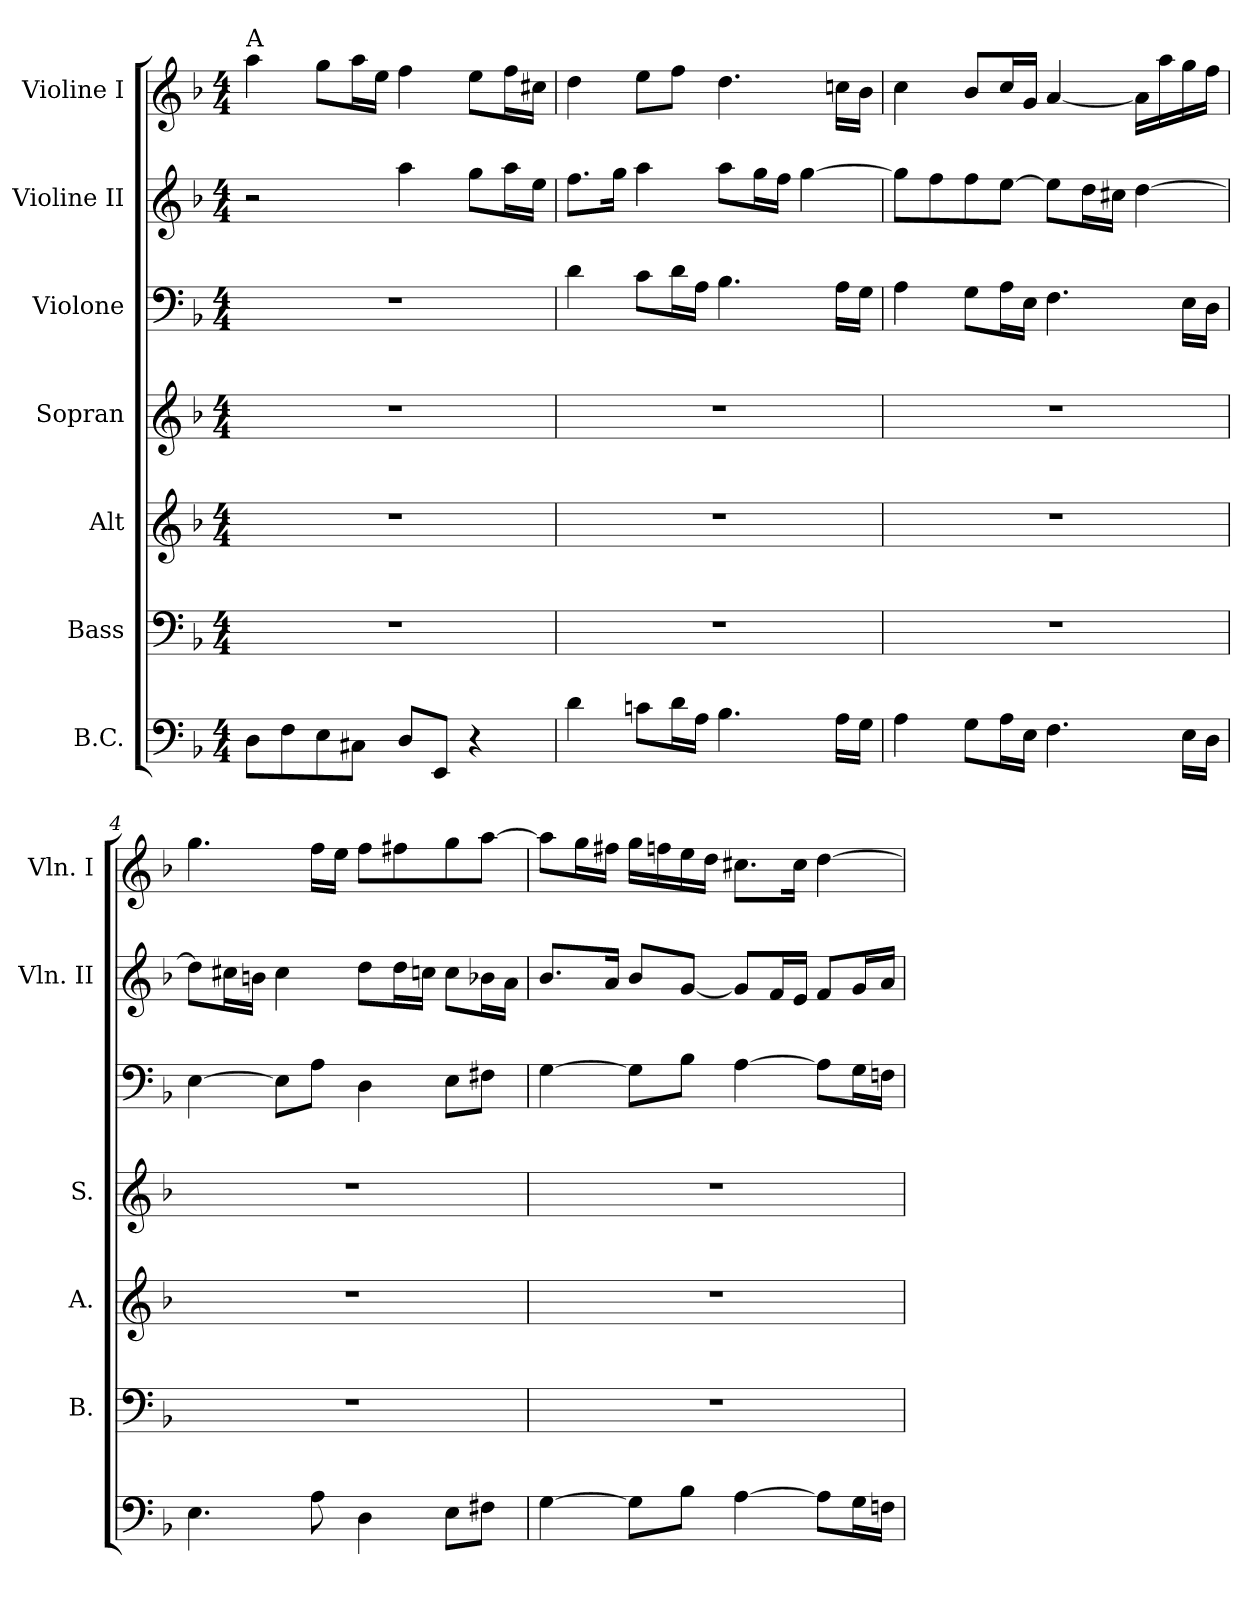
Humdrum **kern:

**kern	**kern	**kern	**kern	**kern	**kern	**kern
*part7	*part6	*part5	*part4	*part3	*part2	*part1
*staff7	*staff6	*staff5	*staff4	*staff3	*staff2	*staff1
*I"B.C.	*I"Bass	*I"Alt	*I"Sopran	*I"Violone	*I"Violine II	*I"Violine I
*	*I'B.	*I'A.	*I'S.	*	*I'Vln. II	*I'Vln. I
!!LO:PB:g=z
*clefF4	*clefF4	*clefG2	*clefG2	*clefF4	*clefG2	*clefG2
*k[b-]	*k[b-]	*k[b-]	*k[b-]	*k[b-]	*k[b-]	*k[b-]
*F:	*F:	*F:	*F:	*F:	*F:	*F:
*M4/4	*M4/4	*M4/4	*M4/4	*M4/4	*M4/4	*M4/4
*MM80	*MM80	*MM80	*MM80	*MM80	*MM80	*MM80
=1	=1	=1	=1	=1	=1	=1
!	!	!	!	!	!	!LO:TX:a:t=A
8Di\L	1r	1r	1r	1r	2r	4aai\
8Fi\	.	.	.	.	.	.
8Ei\	.	.	.	.	.	8ggi\L
8C#Xi\J	.	.	.	.	.	16aai\L
.	.	.	.	.	.	16eei\JJ
8Di/L	.	.	.	.	4aai\	4ffi\
8EEi/J	.	.	.	.	.	.
4r	.	.	.	.	8ggi\L	8eei\L
.	.	.	.	.	16aai\L	16ffi\L
.	.	.	.	.	16eei\JJ	16cc#Xi\JJ
=2	=2	=2	=2	=2	=2	=2
4di\	1r	1r	1r	4di\	8.ffi\L	4ddi\
.	.	.	.	.	16ggi\Jk	.
8cni\L	.	.	.	8ci\L	4aai\	8eei\L
16di\L	.	.	.	16di\L	.	8ffi\J
16Ai\JJ	.	.	.	16Ai\JJ	.	.
4.B-i\	.	.	.	4.B-i\	8aai\L	4.ddi\
.	.	.	.	.	16ggi\L	.
.	.	.	.	.	16ffi\JJ	.
.	.	.	.	.	[4ggi\	.
16Ai\LL	.	.	.	16Ai\LL	.	16ccni\LL
16Gi\JJ	.	.	.	16Gi\JJ	.	16b-i\JJ
=3	=3	=3	=3	=3	=3	=3
4Ai\	1r	1r	1r	4Ai\	8ggi\L]	4cci\
.	.	.	.	.	8ffi\	.
8Gi\L	.	.	.	8Gi\L	8ffi\	8b-i/L
16Ai\L	.	.	.	16Ai\L	[8eei\J	16cci/L
16Ei\JJ	.	.	.	16Ei\JJ	.	16gi/JJ
4.Fi\	.	.	.	4.Fi\	8eei\L]	[4ai/
.	.	.	.	.	16ddi\L	.
.	.	.	.	.	16cc#Xi\JJ	.
.	.	.	.	.	[4ddi\	16ai\LL]
.	.	.	.	.	.	16aai\
16Ei\LL	.	.	.	16Ei\LL	.	16ggi\
16Di\JJ	.	.	.	16Di\JJ	.	16ffi\JJ
!!LO:LB:g=z
=4	=4	=4	=4	=4	=4	=4
4.Ei\	1r	1r	1r	[4Ei\	8ddi\L]	4.ggi\
.	.	.	.	.	16cc#Xi\L	.
.	.	.	.	.	16bni\JJ	.
.	.	.	.	8Ei\L]	4cc#i\	.
8Ai\	.	.	.	8Ai\J	.	16ffi\LL
.	.	.	.	.	.	16eei\JJ
4Di\	.	.	.	4Di\	8ddi\L	8ffi\L
.	.	.	.	.	16ddi\L	8ff#Xi\
.	.	.	.	.	16ccni\JJ	.
8Ei\L	.	.	.	8Ei\L	8cci\L	8ggi\
8F#Xi\J	.	.	.	8F#Xi\J	16b-Xi\L	[8aai\J
.	.	.	.	.	16ai\JJ	.
=5	=5	=5	=5	=5	=5	=5
[4Gi\	1r	1r	1r	[4Gi\	8.b-i/L	8aai\L]
.	.	.	.	.	.	16ggi\L
.	.	.	.	.	16ai/Jk	16ff#Xi\JJ
8Gi\L]	.	.	.	8Gi\L]	8b-i/L	16ggi\LL
.	.	.	.	.	.	16ffni\
8B-i\J	.	.	.	8B-i\J	[8gi/J	16eei\
.	.	.	.	.	.	16ddi\JJ
[4Ai\	.	.	.	[4Ai\	8gi/L]	8.cc#Xi\L
.	.	.	.	.	16fi/L	.
.	.	.	.	.	16ei/JJ	16cc#i\Jk
8Ai\L]	.	.	.	8Ai\L]	8fi/L	[4ddi\
16Gi\L	.	.	.	16Gi\L	16gi/L	.
16Fni\JJ	.	.	.	16Fni\JJ	16ai/JJ	.
=	=	=	=	=	=	=
*-	*-	*-	*-	*-	*-	*-
